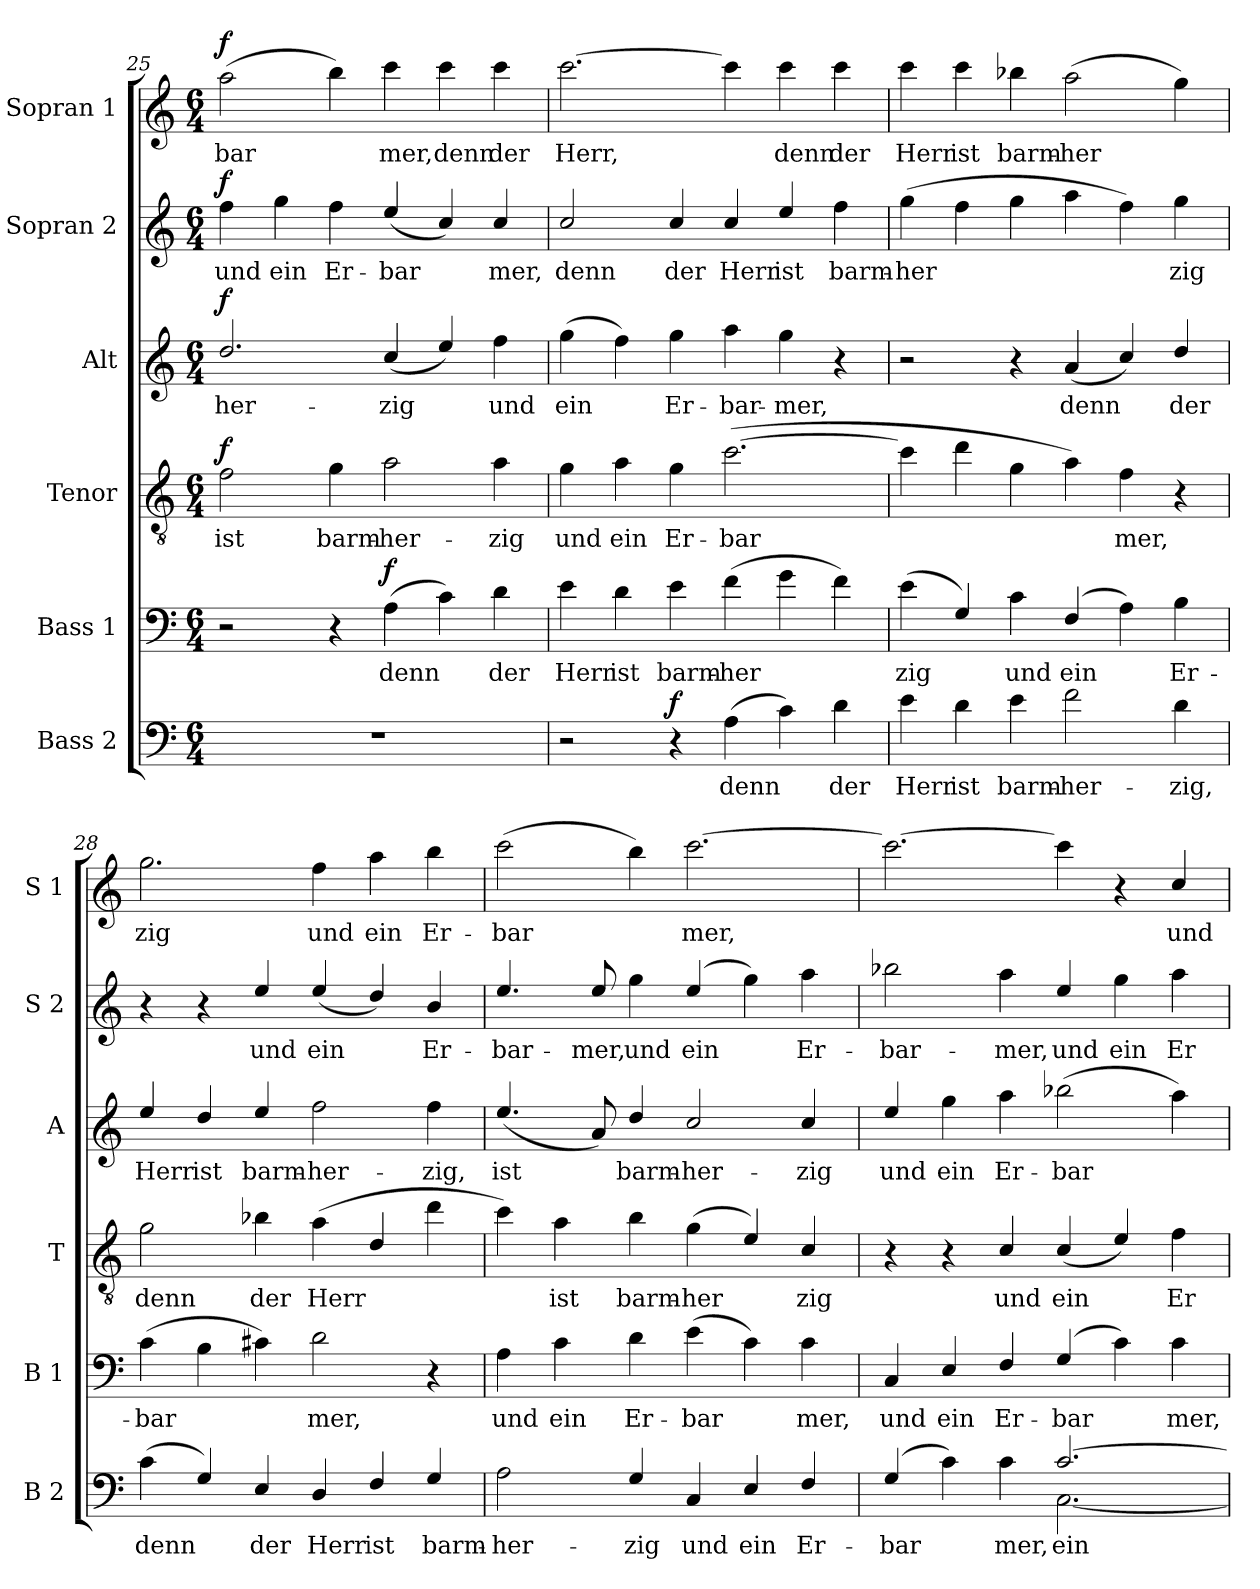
**kern	**text	**dynam	**kern	**text	**dynam	**kern	**text	**dynam	**kern	**text	**dynam	**kern	**text	**dynam	**kern	**text	**dynam
*part6	*part6	*part6	*part5	*part5	*part5	*part4	*part4	*part4	*part3	*part3	*part3	*part2	*part2	*part2	*part1	*part1	*part1
*staff6	*staff6	*staff6	*staff5	*staff5	*staff5	*staff4	*staff4	*staff4	*staff3	*staff3	*staff3	*staff2	*staff2	*staff2	*staff1	*staff1	*staff1
*I"Bass 2	*	*	*I"Bass 1	*	*	*I"Tenor	*	*	*I"Alt	*	*	*I"Sopran 2	*	*	*I"Sopran 1	*	*
*I'B 2	*	*	*I'B 1	*	*	*I'T	*	*	*I'A	*	*	*I'S 2	*	*	*I'S 1	*	*
*clefF4	*	*	*clefF4	*	*	*clefGv2	*	*	*clefG2	*	*	*clefG2	*	*	*clefG2	*	*
*ITrd4c7	*	*	*ITrd4c7	*	*	*ITrd4c7	*	*	*ITrd4c7	*	*	*ITrd4c7	*	*	*ITrd4c7	*	*
*k[b-]	*	*	*k[b-]	*	*	*k[b-]	*	*	*k[b-]	*	*	*k[b-]	*	*	*k[b-]	*	*
*M6/4	*	*	*M6/4	*	*	*M6/4	*	*	*M6/4	*	*	*M6/4	*	*	*M6/4	*	*
=25	=25	=25	=25	=25	=25	=25	=25	=25	=25	=25	=25	=25	=25	=25	=25	=25	=25
!	!	!	!	!	!	!	!LO:LY:b	!LO:DY:b	!	!LO:LY:b	!LO:DY:b	!	!LO:LY:b	!LO:DY:b	!	!LO:LY:b	!LO:DY:b
1.r	.	.	2r	.	.	2B-\	ist	f	2.g/	her-	f	4b-\	und	f	(2dd\	bar	f
!	!	!	!	!	!	!	!	!	!	!	!	!	!LO:LY:b	!	!	!	!
.	.	.	.	.	.	.	.	.	.	.	.	4cc\	ein	.	.	.	.
!	!	!	!	!	!	!	!LO:LY:b	!	!	!	!	!	!LO:LY:b	!	!	!	!
.	.	.	4r	.	.	4c\	barm-	.	.	.	.	4b-\	Er-	.	4ee\)	.	.
!	!	!	!	!LO:LY:b	!LO:DY:b	!	!LO:LY:b	!	!	!LO:LY:b	!	!	!LO:LY:b	!	!	!LO:LY:b	!
.	.	.	(4D\	denn	f	2d\	her-	.	(4f/	zig	.	(4a/	bar	.	4ff\	mer,	.
!	!	!	!	!	!	!	!	!	!	!	!	!	!	!	!	!LO:LY:b	!
.	.	.	4F\)	.	.	.	.	.	4a/)	.	.	4f/)	.	.	4ff\	denn	.
!	!	!	!	!LO:LY:b	!	!	!LO:LY:b	!	!	!LO:LY:b	!	!	!LO:LY:b	!	!	!LO:LY:b	!
.	.	.	4G\	der	.	4d\	zig	.	4b-\	und	.	4f/	mer,	.	4ff\	der	.
=26	=26	=26	=26	=26	=26	=26	=26	=26	=26	=26	=26	=26	=26	=26	=26	=26	=26
!	!	!	!	!LO:LY:b	!	!	!LO:LY:b	!	!	!LO:LY:b	!	!	!LO:LY:b	!	!	!LO:LY:b	!
2r	.	.	4A\	Herr	.	4c\	und	.	(4cc\	ein	.	2f/	denn	.	[2.ff\	Herr,	.
!	!	!	!	!LO:LY:b	!	!	!LO:LY:b	!	!	!	!	!	!	!	!	!	!
.	.	.	4G\	ist	.	4d\	ein	.	4b-\)	.	.	.	.	.	.	.	.
!	!	!LO:DY:b	!	!LO:LY:b	!	!	!LO:LY:b	!	!	!LO:LY:b	!	!	!LO:LY:b	!	!	!	!
4r	.	f	4A\	barm-	.	4c\	Er-	.	4cc\	Er-	.	4f/	der	.	.	.	.
!	!LO:LY:b	!	!	!LO:LY:b	!	!	!LO:LY:b	!	!	!LO:LY:b	!	!	!LO:LY:b	!	!	!	!
(4D\	denn	.	(4B-\	her	.	([2.f\	bar	.	4dd\	bar-	.	4f/	Herr	.	4ff\]	.	.
!	!	!	!	!	!	!	!	!	!	!LO:LY:b	!	!	!LO:LY:b	!	!	!LO:LY:b	!
4F\)	.	.	4c\	.	.	.	.	.	4cc\	mer,	.	4a/	ist	.	4ff\	denn	.
!	!LO:LY:b	!	!	!	!	!	!	!	!	!	!	!	!LO:LY:b	!	!	!LO:LY:b	!
4G\	der	.	4B-\)	.	.	.	.	.	4r	.	.	4b-\	barm-	.	4ff\	der	.
=27	=27	=27	=27	=27	=27	=27	=27	=27	=27	=27	=27	=27	=27	=27	=27	=27	=27
!	!LO:LY:b	!	!	!LO:LY:b	!	!	!	!	!	!	!	!	!LO:LY:b	!	!	!LO:LY:b	!
4A\	Herr	.	(4A\	zig	.	4f\]	.	.	2r	.	.	(4cc\	her	.	4ff\	Herr	.
!	!LO:LY:b	!	!	!	!	!	!	!	!	!	!	!	!	!	!	!LO:LY:b	!
4G\	ist	.	4C/)	.	.	4g\	.	.	.	.	.	4b-\	.	.	4ff\	ist	.
!	!LO:LY:b	!	!	!LO:LY:b	!	!	!	!	!	!	!	!	!	!	!	!LO:LY:b	!
4A\	barm-	.	4F\	und	.	4c\	.	.	4r	.	.	4cc\	.	.	4ee-X\	barm-	.
!	!LO:LY:b	!	!	!LO:LY:b	!	!	!	!	!	!LO:LY:b	!	!	!	!	!	!LO:LY:b	!
2B-\	her-	.	(4BB-/	ein	.	4d\)	.	.	(4d/	denn	.	4dd\	.	.	(2dd\	her	.
!	!	!	!	!	!	!	!LO:LY:b	!	!	!	!	!	!	!	!	!	!
.	.	.	4D\)	.	.	4B-\	mer,	.	4f/)	.	.	4b-\)	.	.	.	.	.
!	!LO:LY:b	!	!	!LO:LY:b	!	!	!	!	!	!LO:LY:b	!	!	!LO:LY:b	!	!	!	!
4G\	zig,	.	4E\	Er-	.	4r	.	.	4g/	der	.	4cc\	zig	.	4cc\)	.	.
!!LO:LB:g=z
=28	=28	=28	=28	=28	=28	=28	=28	=28	=28	=28	=28	=28	=28	=28	=28	=28	=28
!	!LO:LY:b	!	!	!LO:LY:b	!	!	!LO:LY:b	!	!	!LO:LY:b	!	!	!	!	!	!LO:LY:b	!
(4F\	denn	.	(4F\	bar	.	2c\	denn	.	4a/	Herr	.	4r	.	.	2.cc\	zig	.
!	!	!	!	!	!	!	!	!	!	!LO:LY:b	!	!	!	!	!	!	!
4C/)	.	.	4E\	.	.	.	.	.	4g/	ist	.	4r	.	.	.	.	.
!	!LO:LY:b	!	!	!	!	!	!LO:LY:b	!	!	!LO:LY:b	!	!	!LO:LY:b	!	!	!	!
4AA/	der	.	4F#X\)	.	.	4e-X\	der	.	4a/	barm-	.	4a/	und	.	.	.	.
!	!LO:LY:b	!	!	!LO:LY:b	!	!	!LO:LY:b	!	!	!LO:LY:b	!	!	!LO:LY:b	!	!	!LO:LY:b	!
4GG/	Herr	.	2G\	mer,	.	(4d\	Herr	.	2b-\	her-	.	(4a/	ein	.	4b-\	und	.
!	!LO:LY:b	!	!	!	!	!	!	!	!	!	!	!	!	!	!	!LO:LY:b	!
4BB-/	ist	.	.	.	.	4G/	.	.	.	.	.	4g/)	.	.	4dd\	ein	.
!	!LO:LY:b	!	!	!	!	!	!	!	!	!LO:LY:b	!	!	!LO:LY:b	!	!	!LO:LY:b	!
4C/	barm-	.	4r	.	.	4g\	.	.	4b-\	zig,	.	4e/	Er-	.	4ee\	Er-	.
=29	=29	=29	=29	=29	=29	=29	=29	=29	=29	=29	=29	=29	=29	=29	=29	=29	=29
!	!LO:LY:b	!	!	!LO:LY:b	!	!	!	!	!	!LO:LY:b	!	!	!LO:LY:b	!	!	!LO:LY:b	!
2D\	her-	.	4D\	und	.	4f\)	.	.	(4.a/	ist	.	4.a/	bar-	.	(2ff\	bar	.
!	!	!	!	!LO:LY:b	!	!	!LO:LY:b	!	!	!	!	!	!	!	!	!	!
.	.	.	4F\	ein	.	4d\	ist	.	.	.	.	.	.	.	.	.	.
!	!	!	!	!	!	!	!	!	!	!	!	!	!LO:LY:b	!	!	!	!
.	.	.	.	.	.	.	.	.	8d/)	.	.	8a/	mer,	.	.	.	.
!	!LO:LY:b	!	!	!LO:LY:b	!	!	!LO:LY:b	!	!	!LO:LY:b	!	!	!LO:LY:b	!	!	!	!
4C/	zig	.	4G\	Er-	.	4e\	barm-	.	4g/	barm-	.	4cc\	und	.	4ee\)	.	.
!	!LO:LY:b	!	!	!LO:LY:b	!	!	!LO:LY:b	!	!	!LO:LY:b	!	!	!LO:LY:b	!	!	!LO:LY:b	!
4FF/	und	.	(4A\	bar	.	(4c\	her	.	2f/	her-	.	(4a/	ein	.	[2.ff\	mer,	.
!	!LO:LY:b	!	!	!	!	!	!	!	!	!	!	!	!	!	!	!	!
4AA/	ein	.	4F\)	.	.	4A/)	.	.	.	.	.	4cc\)	.	.	.	.	.
!	!LO:LY:b	!	!	!LO:LY:b	!	!	!LO:LY:b	!	!	!LO:LY:b	!	!	!LO:LY:b	!	!	!	!
4BB-/	Er-	.	4F\	mer,	.	4F/	zig	.	4f/	zig	.	4dd\	Er-	.	.	.	.
=30	=30	=30	=30	=30	=30	=30	=30	=30	=30	=30	=30	=30	=30	=30	=30	=30	=30
!	!LO:LY:b	!	!	!LO:LY:b	!	!	!	!	!	!LO:LY:b	!	!	!LO:LY:b	!	!	!	!
*^	*	*	*	*	*	*	*	*	*	*	*	*	*	*	*	*	*
(4C/	2.ryy	bar	.	4FF/	und	.	4r	.	.	4a/	und	.	2ee-X\	bar-	.	2.ff\_	.	.
!	!	!	!	!	!LO:LY:b	!	!	!	!	!	!LO:LY:b	!	!	!	!	!	!	!
4F\)	.	.	.	4AA/	ein	.	4r	.	.	4cc\	ein	.	.	.	.	.	.	.
!	!	!LO:LY:b	!	!	!LO:LY:b	!	!	!LO:LY:b	!	!	!LO:LY:b	!	!	!LO:LY:b	!	!	!	!
4F\	.	mer,	.	4BB-/	Er-	.	4F/	und	.	4dd\	Er-	.	4dd\	mer,	.	.	.	.
!	!	!LO:LY:b	!	!	!LO:LY:b	!	!	!LO:LY:b	!	!	!LO:LY:b	!	!	!LO:LY:b	!	!	!	!
[2.F/	[2.FF\	ein	.	(4C/	bar	.	(4F/	ein	.	(2ee-X\	bar	.	4a/	und	.	4ff\]	.	.
!	!	!	!	!	!	!	!	!	!	!	!	!	!	!LO:LY:b	!	!	!	!
.	.	.	.	4F\)	.	.	4A/)	.	.	.	.	.	4cc\	ein	.	4r	.	.
!	!	!	!	!	!LO:LY:b	!	!	!LO:LY:b	!	!	!	!	!	!LO:LY:b	!	!	!LO:LY:b	!
.	.	.	.	4F\	mer,	.	4B-\	Er-	.	4dd\)	.	.	4dd\	Er-	.	4f/	und	.
*v	*v	*	*	*	*	*	*	*	*	*	*	*	*	*	*	*	*	*
=	=	=	=	=	=	=	=	=	=	=	=	=	=	=	=	=	=
*-	*-	*-	*-	*-	*-	*-	*-	*-	*-	*-	*-	*-	*-	*-	*-	*-	*-
